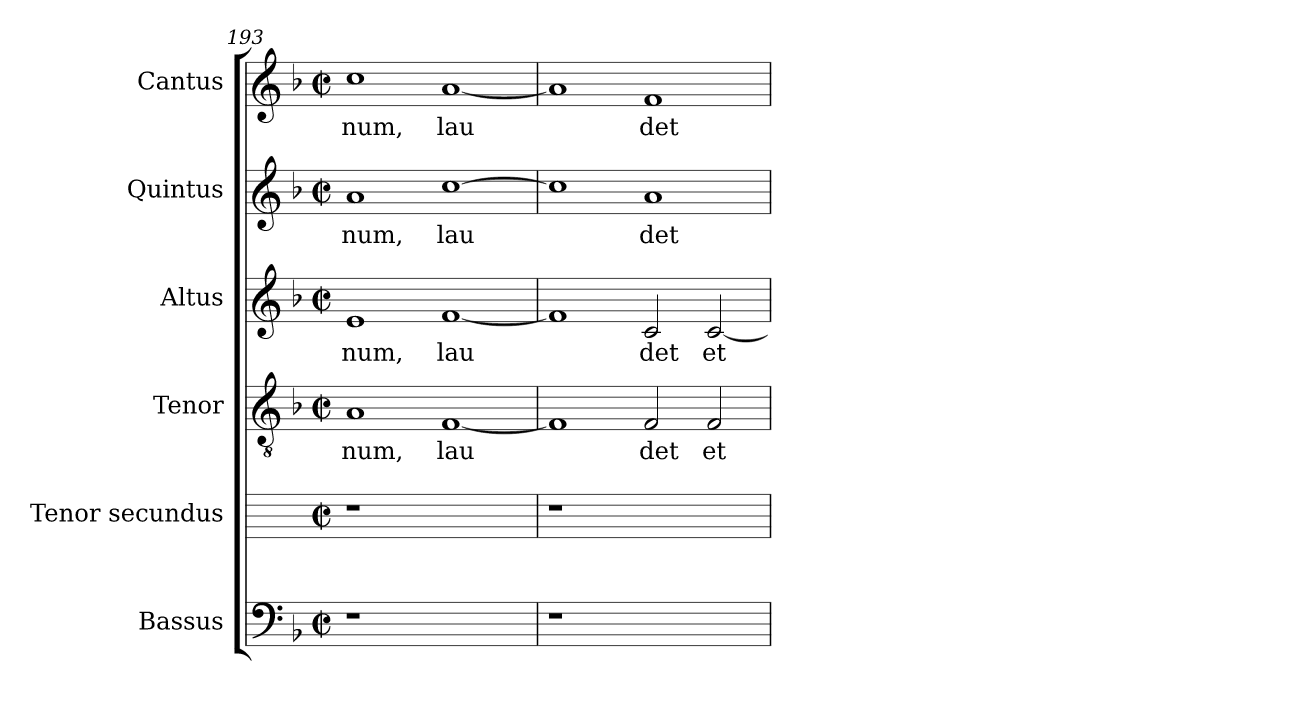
**kern	**kern	**kern	**text	**kern	**text	**kern	**text	**kern	**text
*part6	*part5	*part4	*part4	*part3	*part3	*part2	*part2	*part1	*part1
*staff6	*staff5	*staff4	*staff4	*staff3	*staff3	*staff2	*staff2	*staff1	*staff1
*I"Bassus	*I"Tenor  secundus	*I"Tenor	*	*I"Altus	*	*I"Quintus	*	*I"Cantus	*
*I'B	*	*I'T	*	*I'A	*	*I'Q	*	*I'C	*
*clefF4	*	*clefGv2	*	*clefG2	*	*clefG2	*	*clefG2	*
*k[b-]	*k[]	*k[b-]	*	*k[b-]	*	*k[b-]	*	*k[b-]	*
*F:	*C:	*F:	*	*F:	*	*F:	*	*F:	*
*M2/2	*M2/2	*M2/2	*	*M2/2	*	*M2/2	*	*M2/2	*
*met(c|)	*met(c|)	*met(c|)	*	*met(c|)	*	*met(c|)	*	*met(c|)	*
=193	=193	=193	=193	=193	=193	=193	=193	=193	=193
!	!	!	!LO:LY:b:cj	!	!LO:LY:b:cj	!	!LO:LY:b:cj	!	!LO:LY:b:cj
1r	1r	1A	-num,	1e	num,	1a	num,	1cc	num,
!	!	!	!LO:LY:b:cj	!	!LO:LY:b:cj	!	!LO:LY:b:cj	!	!LO:LY:b:cj
1ryy	1ryy	[<1F	lau-	[<1f	lau	[>1cc	lau	[<1a	lau
=194	=194	=194	=194	=194	=194	=194	=194	=194	=194
!	!	!	!LO:LY:b:cj	!	!LO:LY:b:cj	!	!LO:LY:b:cj	!	!LO:LY:b:cj
1r	1r	1F]	--	1f]	.	1cc]	.	1a]	.
!	!	!	!LO:LY:b:cj	!	!LO:LY:b:cj	!	!LO:LY:b:cj	!	!LO:LY:b:cj
1ryy	1ryy	2F/	-det	2c/	det	1a	det	1f	det
!	!	!	!LO:LY:b:cj	!	!LO:LY:b:cj	!	!	!	!
.	.	2F/	et	[<2c/	et	.	.	.	.
=	=	=	=	=	=	=	=	=	=
*-	*-	*-	*-	*-	*-	*-	*-	*-	*-
